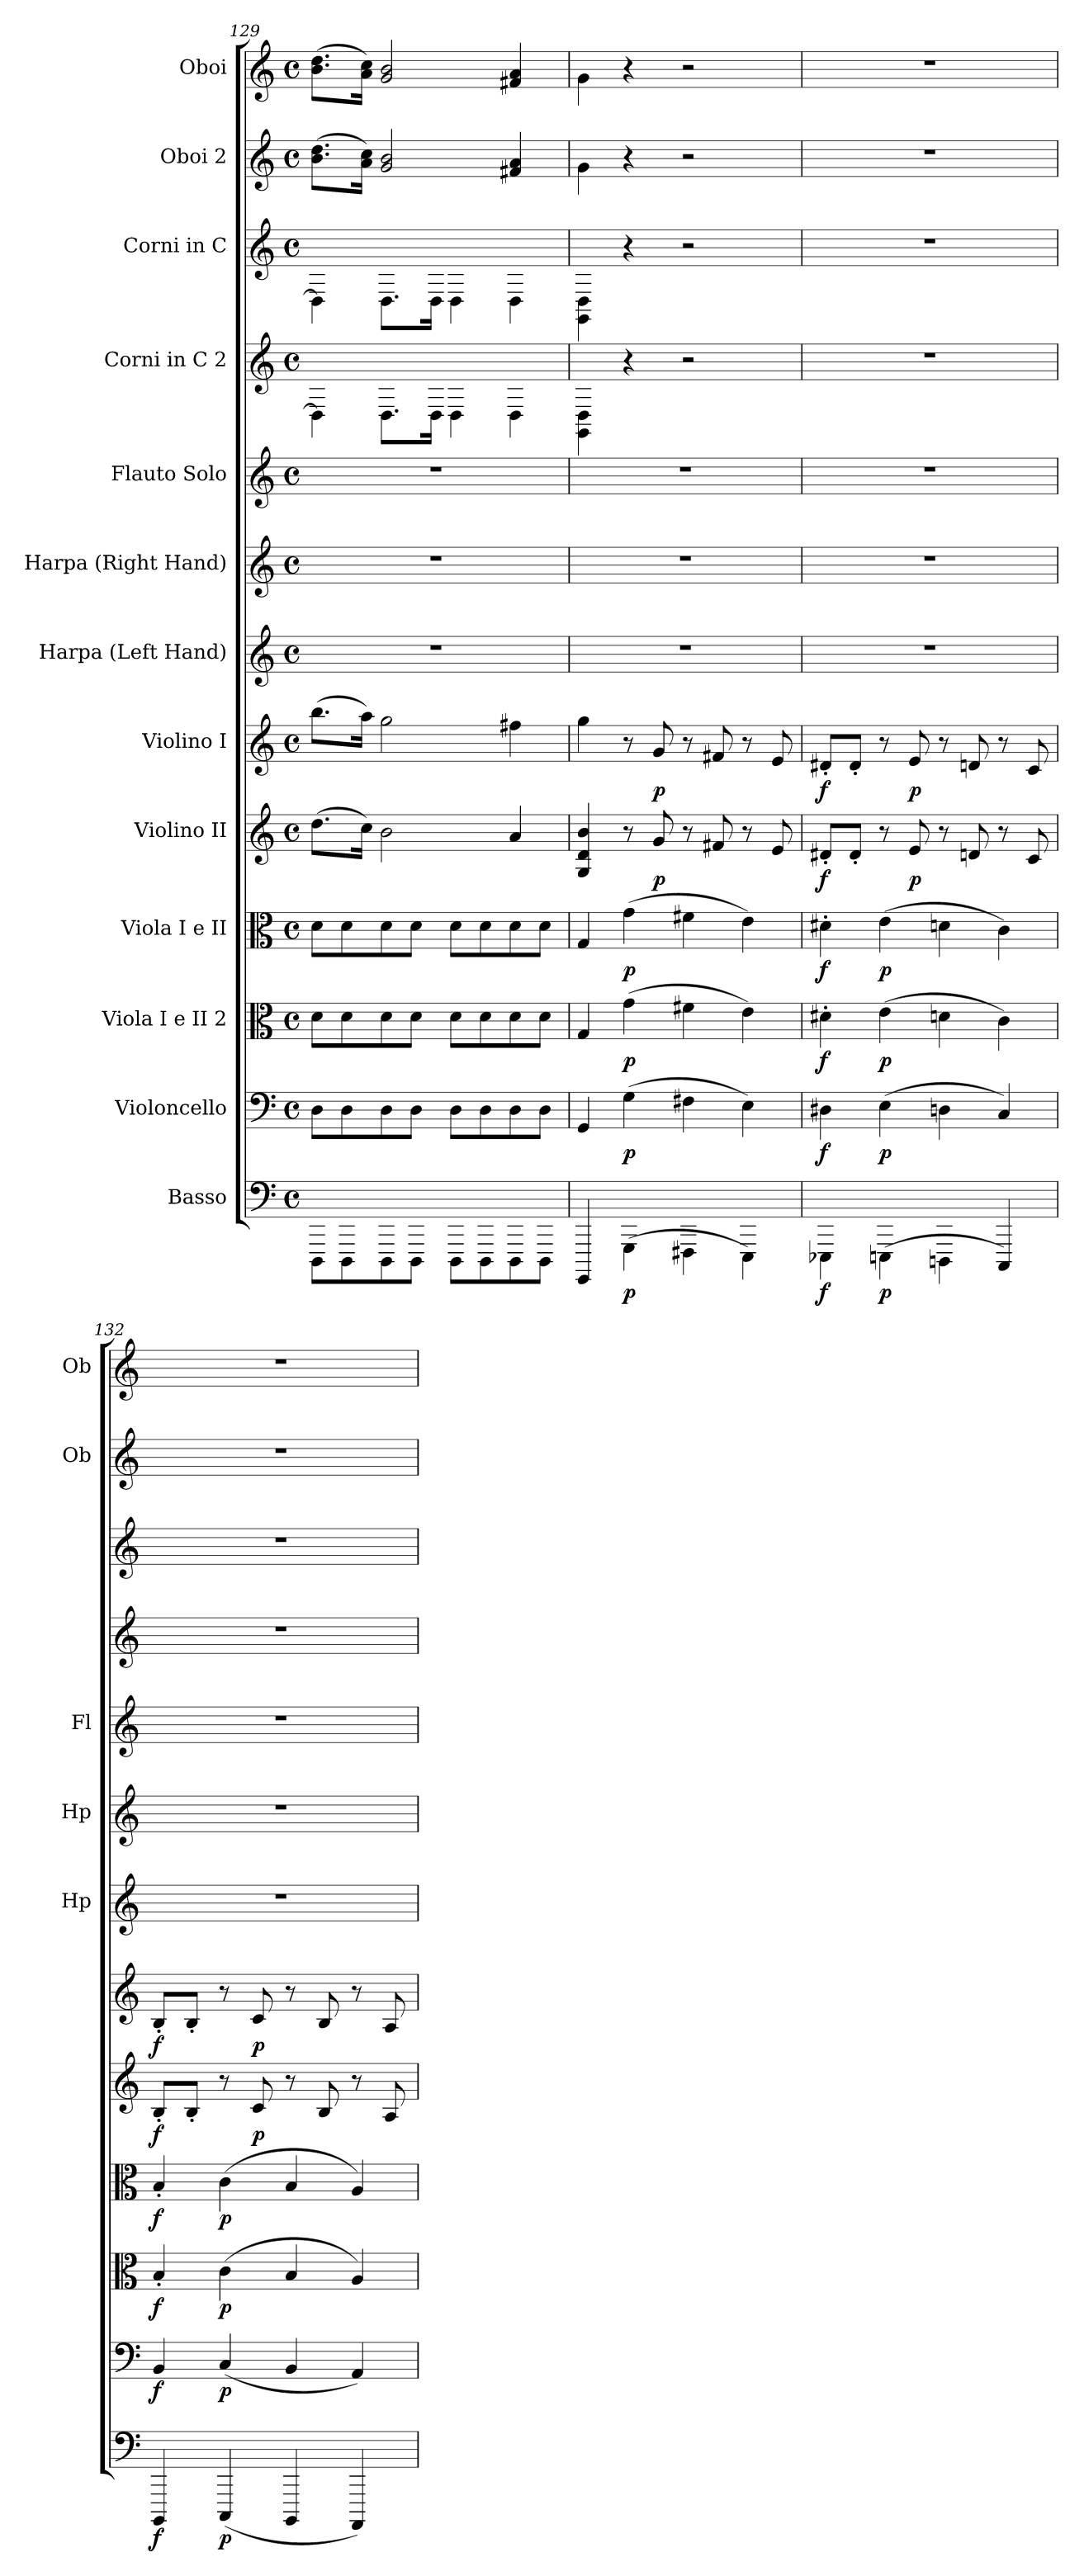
**kern	**dynam	**kern	**dynam	**kern	**dynam	**kern	**dynam	**kern	**dynam	**kern	**dynam	**kern	**kern	**kern	**kern	**kern	**kern	**kern
*part13	*part13	*part12	*part12	*part11	*part11	*part10	*part10	*part9	*part9	*part8	*part8	*part7	*part6	*part5	*part4	*part3	*part2	*part1
*staff13	*staff13	*staff12	*staff12	*staff11	*staff11	*staff10	*staff10	*staff9	*staff9	*staff8	*staff8	*staff7	*staff6	*staff5	*staff4	*staff3	*staff2	*staff1
*I"Basso	*	*I"Violoncello	*	*I"Viola I e II 2	*	*I"Viola I e II	*	*I"Violino II	*	*I"Violino I	*	*I"Harpa (Left Hand)	*I"Harpa (Right Hand)	*I"Flauto Solo	*I"Corni in C 2	*I"Corni in C	*I"Oboi 2	*I"Oboi
*	*	*	*	*	*	*	*	*	*	*	*	*I'Hp	*I'Hp	*I'Fl	*	*	*I'Ob	*I'Ob
*clefF4	*	*clefF4	*	*clefC3	*	*clefC3	*	*clefG2	*	*clefG2	*	*clefG2	*clefG2	*clefG2	*clefG2	*clefG2	*clefG2	*clefG2
*ITrd0c12	*	*	*	*	*	*	*	*	*	*	*	*	*	*	*ITrd0c12	*ITrd0c12	*	*
*k[]	*	*k[]	*	*k[]	*	*k[]	*	*k[]	*	*k[]	*	*k[]	*k[]	*k[]	*k[]	*k[]	*k[]	*k[]
*C:	*	*C:	*	*C:	*	*C:	*	*C:	*	*C:	*	*C:	*C:	*C:	*C:	*C:	*C:	*C:
*M4/4	*	*M4/4	*	*M4/4	*	*M4/4	*	*M4/4	*	*M4/4	*	*M4/4	*M4/4	*M4/4	*M4/4	*M4/4	*M4/4	*M4/4
*met(c)	*	*met(c)	*	*met(c)	*	*met(c)	*	*met(c)	*	*met(c)	*	*met(c)	*met(c)	*met(c)	*met(c)	*met(c)	*met(c)	*met(c)
=129	=129	=129	=129	=129	=129	=129	=129	=129	=129	=129	=129	=129	=129	=129	=129	=129	=129	=129
8DDD\L	.	8D\L	.	8d\L	.	8d\L	.	(8.dd\L	.	(8.bb\L	.	1r	1r	1r	4D\]	4D\]	(8.b\ 8.dd\L	(8.b\ 8.dd\L
8DDD\	.	8D\	.	8d\	.	8d\	.	.	.	.	.	.	.	.	.	.	.	.
.	.	.	.	.	.	.	.	16cc\Jk)	.	16aa\Jk)	.	.	.	.	.	.	16a\ 16cc\Jk)	16a\ 16cc\Jk)
8DDD\	.	8D\	.	8d\	.	8d\	.	2b\	.	2gg\	.	.	.	.	8.D\L	8.D\L	2g/ 2b/	2g/ 2b/
8DDD\J	.	8D\J	.	8d\J	.	8d\J	.	.	.	.	.	.	.	.	.	.	.	.
.	.	.	.	.	.	.	.	.	.	.	.	.	.	.	16D\Jk	16D\Jk	.	.
8DDD\L	.	8D\L	.	8d\L	.	8d\L	.	.	.	.	.	.	.	.	4D\	4D\	.	.
8DDD\	.	8D\	.	8d\	.	8d\	.	.	.	.	.	.	.	.	.	.	.	.
8DDD\	.	8D\	.	8d\	.	8d\	.	4a/	.	4ff#X\	.	.	.	.	4D\	4D\	4f#X/ 4a/	4f#X/ 4a/
8DDD\J	.	8D\J	.	8d\J	.	8d\J	.	.	.	.	.	.	.	.	.	.	.	.
=130	=130	=130	=130	=130	=130	=130	=130	=130	=130	=130	=130	=130	=130	=130	=130	=130	=130	=130
*	*	*	*	*	*	*	*	*	*	*	*	*	*	*	*	*	*^	*^
4GGGG/	.	4GG/	.	4G/	.	4G/	.	4G/ 4d/ 4b/	.	4gg\	.	1r	1r	1r	4GG\ 4D\	4GG\ 4D\	4g\	4g\	4g\	4g\
!	!LO:DY:b	!	!LO:DY:b	!	!LO:DY:b	!	!LO:DY:b	!	!	!	!	!	!	!	!	!	!	!	!	!
(4GGG\	p	(4G\	p	(4g\	p	(4g\	p	8r	.	8r	.	.	.	.	4r	4r	4r	2.ryy	4r	2.ryy
!	!	!	!	!	!	!	!	!	!LO:DY:b	!	!LO:DY:b	!	!	!	!	!	!	!	!	!
.	.	.	.	.	.	.	.	8g/	p	8g/	p	.	.	.	.	.	.	.	.	.
4FFF#X\	.	4F#X\	.	4f#X\	.	4f#X\	.	8r	.	8r	.	.	.	.	2r	2r	2r	.	2r	.
.	.	.	.	.	.	.	.	8f#X/	.	8f#X/	.	.	.	.	.	.	.	.	.	.
4EEE\)	.	4E\)	.	4e\)	.	4e\)	.	8r	.	8r	.	.	.	.	.	.	.	.	.	.
.	.	.	.	.	.	.	.	8e/	.	8e/	.	.	.	.	.	.	.	.	.	.
*	*	*	*	*	*	*	*	*	*	*	*	*	*	*	*	*	*v	*v	*	*
*	*	*	*	*	*	*	*	*	*	*	*	*	*	*	*	*	*	*v	*v
!!LO:PB:g=z
=131	=131	=131	=131	=131	=131	=131	=131	=131	=131	=131	=131	=131	=131	=131	=131	=131	=131	=131
!	!LO:DY:b	!	!LO:DY:b	!	!LO:DY:b	!	!LO:DY:b	!	!LO:DY:b	!	!LO:DY:b	!	!	!	!	!	!	!
4EEE-X\	f	4D#X\	f	4d#X'\	f	4d#X'\	f	8d#X'/L	f	8d#X'/L	f	1r	1r	1r	1r	1r	1r	1r
.	.	.	.	.	.	.	.	8d#'/J	.	8d#'/J	.	.	.	.	.	.	.	.
!	!LO:DY:b	!	!LO:DY:b	!	!LO:DY:b	!	!LO:DY:b	!	!	!	!	!	!	!	!	!	!	!
(4EEE\	p	(4E\	p	(4e\	p	(4e\	p	8r	.	8r	.	.	.	.	.	.	.	.
!	!	!	!	!	!	!	!	!	!LO:DY:b	!	!LO:DY:b	!	!	!	!	!	!	!
.	.	.	.	.	.	.	.	8e/	p	8e/	p	.	.	.	.	.	.	.
4DDDn\	.	4Dn\	.	4dn\	.	4dn\	.	8r	.	8r	.	.	.	.	.	.	.	.
.	.	.	.	.	.	.	.	8dn/	.	8dn/	.	.	.	.	.	.	.	.
4CCC/)	.	4C/)	.	4c\)	.	4c\)	.	8r	.	8r	.	.	.	.	.	.	.	.
.	.	.	.	.	.	.	.	8c/	.	8c/	.	.	.	.	.	.	.	.
=132	=132	=132	=132	=132	=132	=132	=132	=132	=132	=132	=132	=132	=132	=132	=132	=132	=132	=132
!	!LO:DY:b	!	!LO:DY:b	!	!LO:DY:b	!	!LO:DY:b	!	!LO:DY:b	!	!LO:DY:b	!	!	!	!	!	!	!
4BBBB/	f	4BB/	f	4B'/	f	4B'/	f	8B'/L	f	8B'/L	f	1r	1r	1r	1r	1r	1r	1r
.	.	.	.	.	.	.	.	8B'/J	.	8B'/J	.	.	.	.	.	.	.	.
!	!LO:DY:b	!	!LO:DY:b	!	!LO:DY:b	!	!LO:DY:b	!	!	!	!	!	!	!	!	!	!	!
(4CCC/	p	(4C/	p	(4c\	p	(4c\	p	8r	.	8r	.	.	.	.	.	.	.	.
!	!	!	!	!	!	!	!	!	!LO:DY:b	!	!LO:DY:b	!	!	!	!	!	!	!
.	.	.	.	.	.	.	.	8c/	p	8c/	p	.	.	.	.	.	.	.
4BBBB/	.	4BB/	.	4B/	.	4B/	.	8r	.	8r	.	.	.	.	.	.	.	.
.	.	.	.	.	.	.	.	8B/	.	8B/	.	.	.	.	.	.	.	.
4AAAA/)	.	4AA/)	.	4A/)	.	4A/)	.	8r	.	8r	.	.	.	.	.	.	.	.
.	.	.	.	.	.	.	.	8A/	.	8A/	.	.	.	.	.	.	.	.
=	=	=	=	=	=	=	=	=	=	=	=	=	=	=	=	=	=	=
*-	*-	*-	*-	*-	*-	*-	*-	*-	*-	*-	*-	*-	*-	*-	*-	*-	*-	*-
